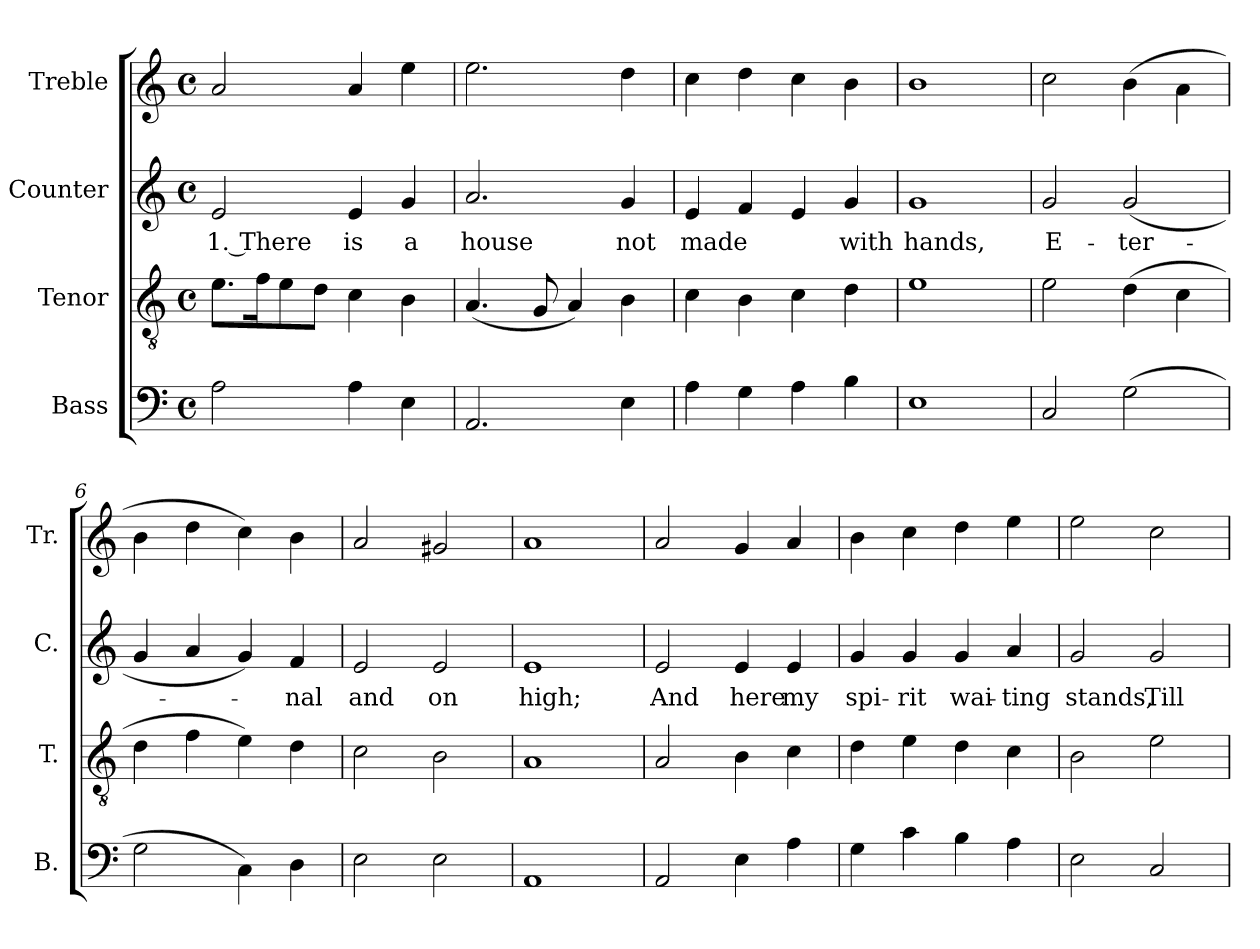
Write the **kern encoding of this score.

**kern	**kern	**kern	**text	**kern
*part4	*part3	*part2	*part2	*part1
*staff4	*staff3	*staff2	*staff2	*staff1
*I"Bass	*I"Tenor	*I"Counter	*	*I"Treble
*I'B.	*I'T.	*I'C.	*	*I'Tr.
*clefF4	*clefGv2	*clefG2	*	*clefG2
*k[]	*k[]	*k[]	*	*k[]
*M4/4	*M4/4	*M4/4	*	*M4/4
*met(c)	*met(c)	*met(c)	*	*met(c)
=1	=1	=1	=1	=1
2A\	8.e\L	2e/	1. There	2a/
.	16f\K	.	.	.
.	8e\	.	.	.
.	8d\J	.	.	.
4A\	4c\	4e/	is	4a/
4E\	4B\	4g/	a	4ee\
=2	=2	=2	=2	=2
2.AA/	(4.A/	2.a/	house	2.ee\
.	8G/	.	.	.
.	4A/)	.	.	.
4E\	4B\	4g/	not	4dd\
=3	=3	=3	=3	=3
4A\	4c\	4e/	made	4cc\
4G\	4B\	4f/	.	4dd\
4A\	4c\	4e/	.	4cc\
4B\	4d\	4g/	with	4b\
=4	=4	=4	=4	=4
1E	1e	1g	hands,	1b
=5	=5	=5	=5	=5
2C/	2e\	2g/	E-	2cc\
(2G\	(4d\	(2g/	-ter-	(4b\
.	4c\	.	.	4a\
=6	=6	=6	=6	=6
2G\	4d\	4g/	.	4b\
.	4f\	4a/	.	4dd\
4C\)	4e\)	4g/)	.	4cc\)
4D\	4d\	4f/	-nal	4b\
=7	=7	=7	=7	=7
2E\	2c\	2e/	and	2a/
2E\	2B\	2e/	on	2g#X/
=8	=8	=8	=8	=8
1AA	1A	1e	high;	1a
=9	=9	=9	=9	=9
2AA/	2A/	2e/	And	2a/
4E\	4B\	4e/	here	4g/
4A\	4c\	4e/	my	4a/
!!LO:LB:g=z
=10	=10	=10	=10	=10
4G\	4d\	4g/	spi-	4b\
4c\	4e\	4g/	-rit	4cc\
4B\	4d\	4g/	wai-	4dd\
4A\	4c\	4a/	-ting	4ee\
=11	=11	=11	=11	=11
2E\	2B\	2g/	stands,	2ee\
2C/	2e\	2g/	Till	2cc\
=	=	=	=	=
*-	*-	*-	*-	*-
